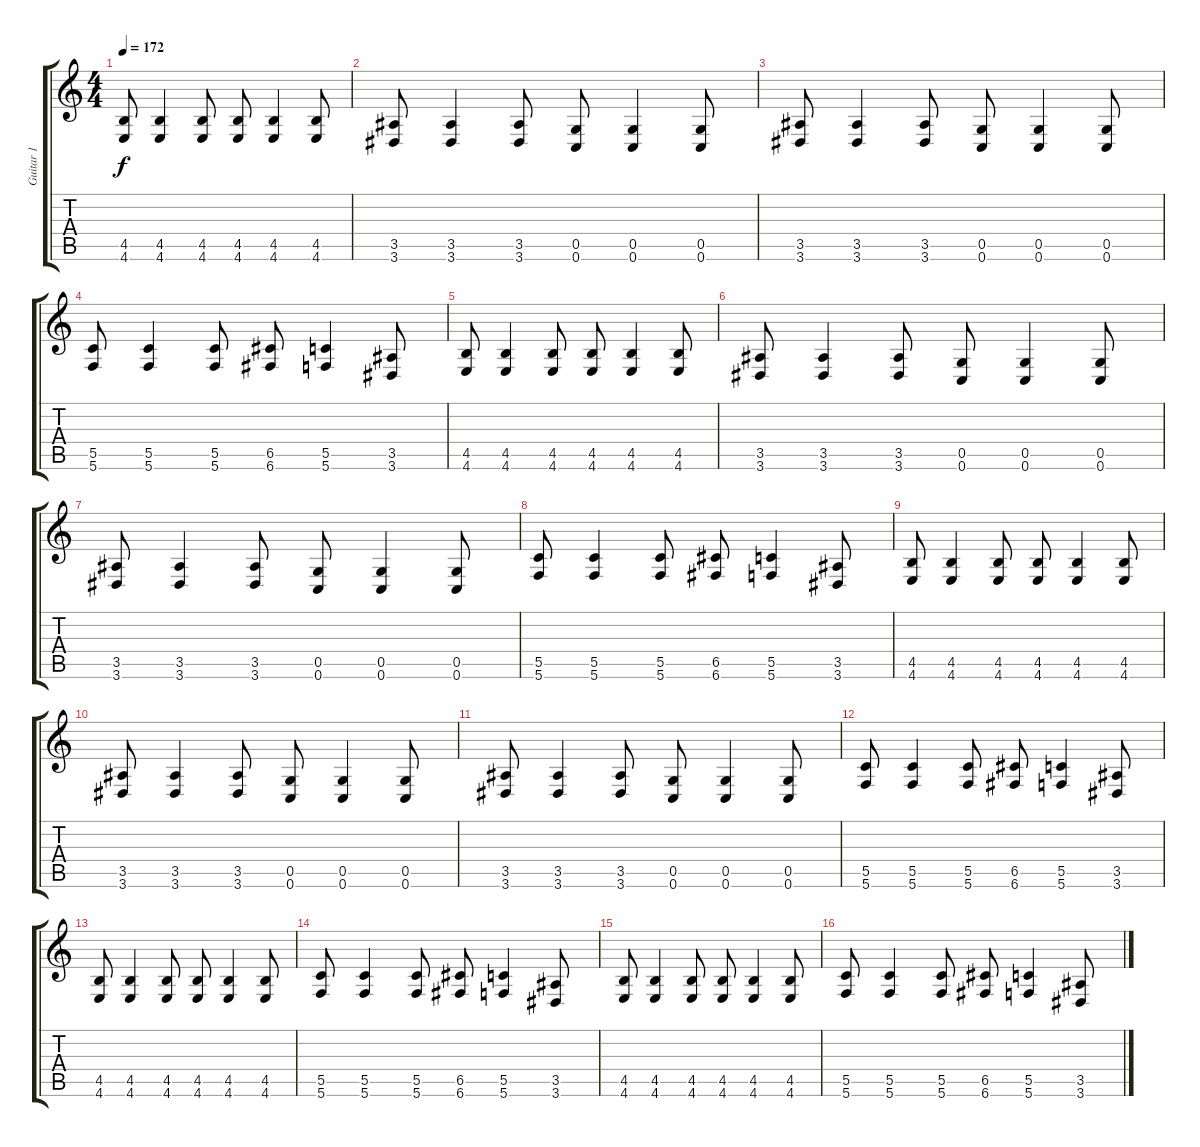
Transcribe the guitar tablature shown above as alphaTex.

\track ("Guitar 1" "Guitar 1") {instrument distortionguitar}
\staff {score tabs}
\tuning (D4 A3 F3 C3 G2 C2) {hide}
\ts (4 4)
\tempo 172
\clef g2
\ks c
(4.5 4.6).8{dy f} (4.5 4.6).4 (4.5 4.6).8 (4.5 4.6).8 (4.5 4.6).4 (4.5 4.6).8 |
(3.5 3.6).8 (3.5 3.6).4 (3.5 3.6).8 (0.5 0.6).8 (0.5 0.6).4 (0.5 0.6).8 |
(3.5 3.6).8 (3.5 3.6).4 (3.5 3.6).8 (0.5 0.6).8 (0.5 0.6).4 (0.5 0.6).8 |
(5.5 5.6).8 (5.5 5.6).4 (5.5 5.6).8 (6.5 6.6).8 (5.5 5.6).4 (3.5 3.6).8 |
(4.5 4.6).8 (4.5 4.6).4 (4.5 4.6).8 (4.5 4.6).8 (4.5 4.6).4 (4.5 4.6).8 |
(3.5 3.6).8 (3.5 3.6).4 (3.5 3.6).8 (0.5 0.6).8 (0.5 0.6).4 (0.5 0.6).8 |
(3.5 3.6).8 (3.5 3.6).4 (3.5 3.6).8 (0.5 0.6).8 (0.5 0.6).4 (0.5 0.6).8 |
(5.5 5.6).8 (5.5 5.6).4 (5.5 5.6).8 (6.5 6.6).8 (5.5 5.6).4 (3.5 3.6).8 |
(4.5 4.6).8 (4.5 4.6).4 (4.5 4.6).8 (4.5 4.6).8 (4.5 4.6).4 (4.5 4.6).8 |
(3.5 3.6).8 (3.5 3.6).4 (3.5 3.6).8 (0.5 0.6).8 (0.5 0.6).4 (0.5 0.6).8 |
(3.5 3.6).8 (3.5 3.6).4 (3.5 3.6).8 (0.5 0.6).8 (0.5 0.6).4 (0.5 0.6).8 |
(5.5 5.6).8 (5.5 5.6).4 (5.5 5.6).8 (6.5 6.6).8 (5.5 5.6).4 (3.5 3.6).8 |
(4.5 4.6).8 (4.5 4.6).4 (4.5 4.6).8 (4.5 4.6).8 (4.5 4.6).4 (4.5 4.6).8 |
(5.5 5.6).8 (5.5 5.6).4 (5.5 5.6).8 (6.5 6.6).8 (5.5 5.6).4 (3.5 3.6).8 |
(4.5 4.6).8 (4.5 4.6).4 (4.5 4.6).8 (4.5 4.6).8 (4.5 4.6).4 (4.5 4.6).8 |
(5.5 5.6).8 (5.5 5.6).4 (5.5 5.6).8 (6.5 6.6).8 (5.5 5.6).4 (3.5 3.6).8
